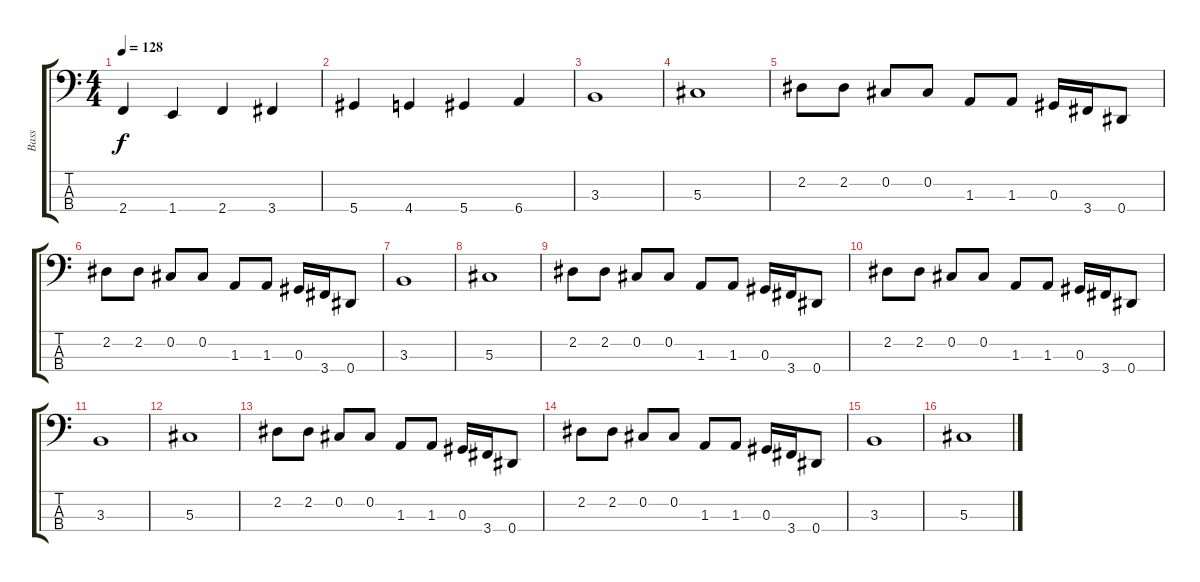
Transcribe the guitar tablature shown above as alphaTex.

\track ("Bass" "Bass") {instrument electricbasspick}
\staff {score tabs}
\tuning (Gb2 Db2 Ab1 Eb1) {hide}
\ts (4 4)
\tempo 128
\clef f4
\ks c
2.4.4{dy f} 1.4.4 2.4.4 3.4.4 |
5.4.4 4.4.4 5.4.4 6.4.4 |
3.3.1 |
5.3.1 |
2.2.8 2.2.8 0.2.8 0.2.8 1.3.8 1.3.8 0.3.16 3.4.16 0.4.8 |
2.2.8 2.2.8 0.2.8 0.2.8 1.3.8 1.3.8 0.3.16 3.4.16 0.4.8 |
3.3.1 |
5.3.1 |
2.2.8 2.2.8 0.2.8 0.2.8 1.3.8 1.3.8 0.3.16 3.4.16 0.4.8 |
2.2.8 2.2.8 0.2.8 0.2.8 1.3.8 1.3.8 0.3.16 3.4.16 0.4.8 |
3.3.1 |
5.3.1 |
2.2.8 2.2.8 0.2.8 0.2.8 1.3.8 1.3.8 0.3.16 3.4.16 0.4.8 |
2.2.8 2.2.8 0.2.8 0.2.8 1.3.8 1.3.8 0.3.16 3.4.16 0.4.8 |
3.3.1 |
5.3.1
